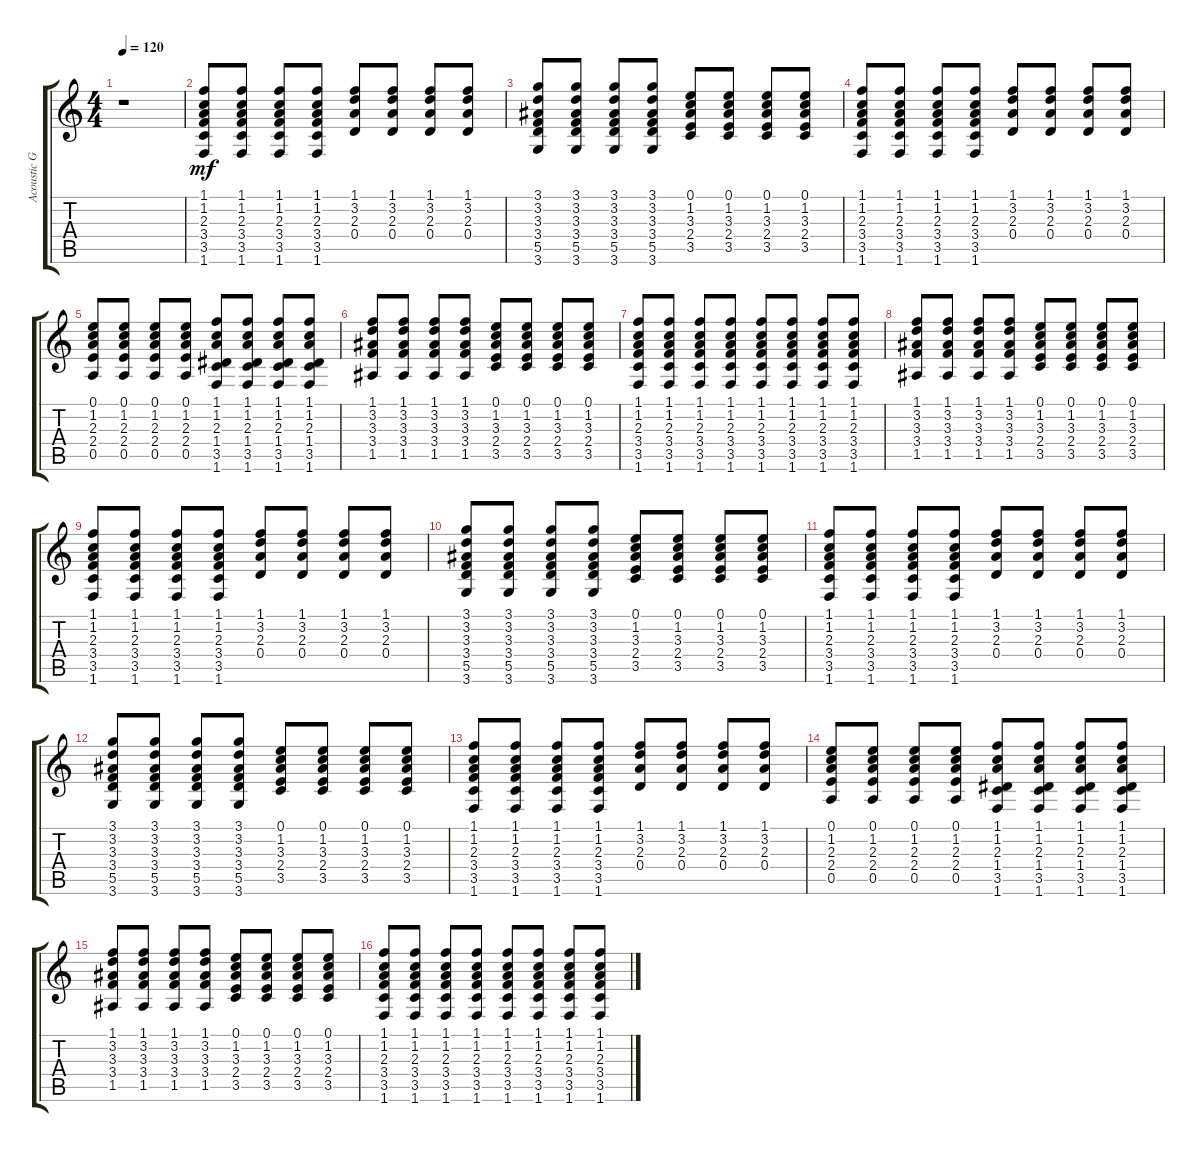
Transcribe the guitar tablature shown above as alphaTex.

\track ("Acoustic Guitar" "Acoustic G") {instrument acousticguitarnylon}
\staff {score tabs}
\tuning (E4 B3 G3 D3 A2 E2) {hide}
\ts (4 4)
\tempo 120
\clef g2
\ks c
r.1{dy mf instrument acousticguitarnylon} |
(1.1 1.2 2.3 3.4 3.5 1.6).8 (1.1 1.2 2.3 3.4 3.5 1.6).8 (1.1 1.2 2.3 3.4 3.5 1.6).8 (1.1 1.2 2.3 3.4 3.5 1.6).8 (1.1 3.2 2.3 0.4).8 (1.1 3.2 2.3 0.4).8 (1.1 3.2 2.3 0.4).8 (1.1 3.2 2.3 0.4).8 |
(3.1 3.2 3.3 3.4 5.5 3.6).8 (3.1 3.2 3.3 3.4 5.5 3.6).8 (3.1 3.2 3.3 3.4 5.5 3.6).8 (3.1 3.2 3.3 3.4 5.5 3.6).8 (0.1 1.2 3.3 2.4 3.5).8 (0.1 1.2 3.3 2.4 3.5).8 (0.1 1.2 3.3 2.4 3.5).8 (0.1 1.2 3.3 2.4 3.5).8 |
(1.1 1.2 2.3 3.4 3.5 1.6).8 (1.1 1.2 2.3 3.4 3.5 1.6).8 (1.1 1.2 2.3 3.4 3.5 1.6).8 (1.1 1.2 2.3 3.4 3.5 1.6).8 (1.1 3.2 2.3 0.4).8 (1.1 3.2 2.3 0.4).8 (1.1 3.2 2.3 0.4).8 (1.1 3.2 2.3 0.4).8 |
(0.1 1.2 2.3 2.4 0.5).8 (0.1 1.2 2.3 2.4 0.5).8 (0.1 1.2 2.3 2.4 0.5).8 (0.1 1.2 2.3 2.4 0.5).8 (1.1 1.2 2.3 1.4 3.5 1.6).8 (1.1 1.2 2.3 1.4 3.5 1.6).8 (1.1 1.2 2.3 1.4 3.5 1.6).8 (1.1 1.2 2.3 1.4 3.5 1.6).8 |
(1.1 3.2 3.3 3.4 1.5).8 (1.1 3.2 3.3 3.4 1.5).8 (1.1 3.2 3.3 3.4 1.5).8 (1.1 3.2 3.3 3.4 1.5).8 (0.1 1.2 3.3 2.4 3.5).8 (0.1 1.2 3.3 2.4 3.5).8 (0.1 1.2 3.3 2.4 3.5).8 (0.1 1.2 3.3 2.4 3.5).8 |
(1.1 1.2 2.3 3.4 3.5 1.6).8 (1.1 1.2 2.3 3.4 3.5 1.6).8 (1.1 1.2 2.3 3.4 3.5 1.6).8 (1.1 1.2 2.3 3.4 3.5 1.6).8 (1.1 1.2 2.3 3.4 3.5 1.6).8 (1.1 1.2 2.3 3.4 3.5 1.6).8 (1.1 1.2 2.3 3.4 3.5 1.6).8 (1.1 1.2 2.3 3.4 3.5 1.6).8 |
(1.1 3.2 3.3 3.4 1.5).8 (1.1 3.2 3.3 3.4 1.5).8 (1.1 3.2 3.3 3.4 1.5).8 (1.1 3.2 3.3 3.4 1.5).8 (0.1 1.2 3.3 2.4 3.5).8 (0.1 1.2 3.3 2.4 3.5).8 (0.1 1.2 3.3 2.4 3.5).8 (0.1 1.2 3.3 2.4 3.5).8 |
(1.1 1.2 2.3 3.4 3.5 1.6).8 (1.1 1.2 2.3 3.4 3.5 1.6).8 (1.1 1.2 2.3 3.4 3.5 1.6).8 (1.1 1.2 2.3 3.4 3.5 1.6).8 (1.1 3.2 2.3 0.4).8 (1.1 3.2 2.3 0.4).8 (1.1 3.2 2.3 0.4).8 (1.1 3.2 2.3 0.4).8 |
(3.1 3.2 3.3 3.4 5.5 3.6).8 (3.1 3.2 3.3 3.4 5.5 3.6).8 (3.1 3.2 3.3 3.4 5.5 3.6).8 (3.1 3.2 3.3 3.4 5.5 3.6).8 (0.1 1.2 3.3 2.4 3.5).8 (0.1 1.2 3.3 2.4 3.5).8 (0.1 1.2 3.3 2.4 3.5).8 (0.1 1.2 3.3 2.4 3.5).8 |
(1.1 1.2 2.3 3.4 3.5 1.6).8 (1.1 1.2 2.3 3.4 3.5 1.6).8 (1.1 1.2 2.3 3.4 3.5 1.6).8 (1.1 1.2 2.3 3.4 3.5 1.6).8 (1.1 3.2 2.3 0.4).8 (1.1 3.2 2.3 0.4).8 (1.1 3.2 2.3 0.4).8 (1.1 3.2 2.3 0.4).8 |
(3.1 3.2 3.3 3.4 5.5 3.6).8 (3.1 3.2 3.3 3.4 5.5 3.6).8 (3.1 3.2 3.3 3.4 5.5 3.6).8 (3.1 3.2 3.3 3.4 5.5 3.6).8 (0.1 1.2 3.3 2.4 3.5).8 (0.1 1.2 3.3 2.4 3.5).8 (0.1 1.2 3.3 2.4 3.5).8 (0.1 1.2 3.3 2.4 3.5).8 |
(1.1 1.2 2.3 3.4 3.5 1.6).8 (1.1 1.2 2.3 3.4 3.5 1.6).8 (1.1 1.2 2.3 3.4 3.5 1.6).8 (1.1 1.2 2.3 3.4 3.5 1.6).8 (1.1 3.2 2.3 0.4).8 (1.1 3.2 2.3 0.4).8 (1.1 3.2 2.3 0.4).8 (1.1 3.2 2.3 0.4).8 |
(0.1 1.2 2.3 2.4 0.5).8 (0.1 1.2 2.3 2.4 0.5).8 (0.1 1.2 2.3 2.4 0.5).8 (0.1 1.2 2.3 2.4 0.5).8 (1.1 1.2 2.3 1.4 3.5 1.6).8 (1.1 1.2 2.3 1.4 3.5 1.6).8 (1.1 1.2 2.3 1.4 3.5 1.6).8 (1.1 1.2 2.3 1.4 3.5 1.6).8 |
(1.1 3.2 3.3 3.4 1.5).8 (1.1 3.2 3.3 3.4 1.5).8 (1.1 3.2 3.3 3.4 1.5).8 (1.1 3.2 3.3 3.4 1.5).8 (0.1 1.2 3.3 2.4 3.5).8 (0.1 1.2 3.3 2.4 3.5).8 (0.1 1.2 3.3 2.4 3.5).8 (0.1 1.2 3.3 2.4 3.5).8 |
(1.1 1.2 2.3 3.4 3.5 1.6).8 (1.1 1.2 2.3 3.4 3.5 1.6).8 (1.1 1.2 2.3 3.4 3.5 1.6).8 (1.1 1.2 2.3 3.4 3.5 1.6).8 (1.1 1.2 2.3 3.4 3.5 1.6).8 (1.1 1.2 2.3 3.4 3.5 1.6).8 (1.1 1.2 2.3 3.4 3.5 1.6).8 (1.1 1.2 2.3 3.4 3.5 1.6).8
